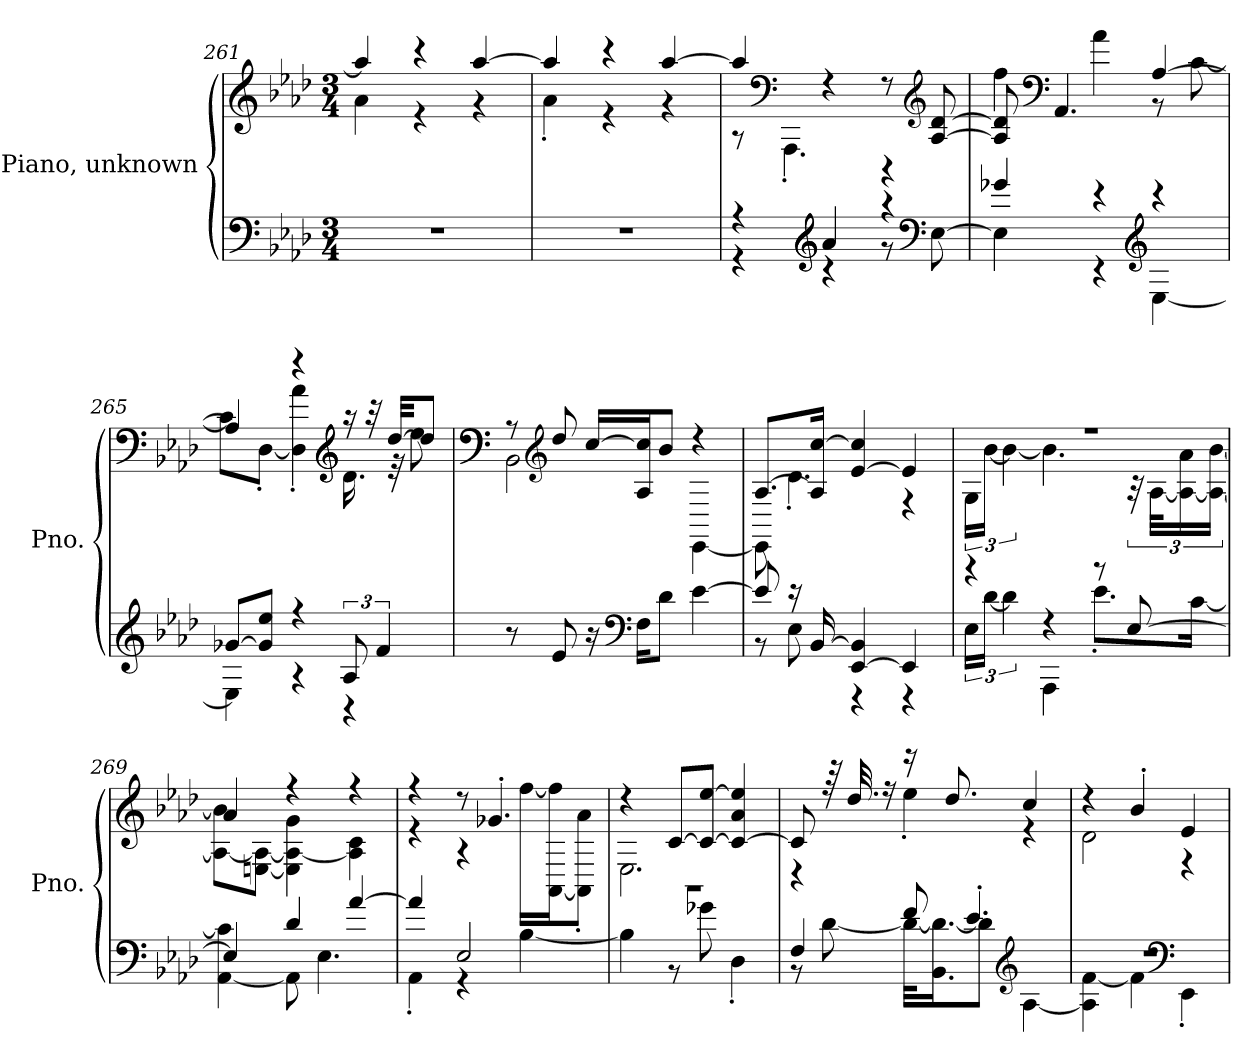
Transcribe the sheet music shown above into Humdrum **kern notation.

**kern	**kern
*part1	*part1
*staff2	*staff1
*I"Piano, unknown	*
*I'Pno.	*
!!LO:LB:g=z
*clefF4	*clefG2
*k[b-e-a-d-]	*k[b-e-a-d-]
*M3/4	*M3/4
=261	=261
*	*^
2.r	4aa-/]	4a-\
.	4r	4r
.	[4aa-/	4r
=262	=262	=262
2.r	4aa-/]	4a-'\
.	4r	4r
.	[4aa-/	4r
=263	=263	=263
*^	*	*
4r	4r	4aa-/]	8r
*	*	*clefF4	*
.	.	.	4.AAA-'\
*clefG2	*	*	*
4a-/	4r	4r	.
4r	8r	8r	4r
*clefF4	*	*clefG2	*
.	[8E-\	[8A-/ [8d-/	.
=264	=264	=264	=264
4g-X/	4E-\]	8A-/] 8d-/]	4ff\
*	*	*clefF4	*
.	.	4.AA-/	.
4r	4r	.	4a-\
*clefG2	*	*	*
4r	[4E-\	[4A-/	8r
.	.	.	[8c\
=265	=265	=265	=265
[8g-X/L	4E-\]	4A-/]	8c\L]
8g-/] 8ee-/J	.	.	[8D-'\J
4r	4r	4r	4D-\]' 4a-\'
*	*	*clefG2	*
12A-/	4r	16r	16.d-\
.	.	32r	.
6f/	.	.	.
.	.	[32dd-/KKL	32r
.	.	8dd-/J]	8ee-\
*v	*v	*	*
!!LO:LB:g=z	!!
=266	=266	=266
*	*clefF4	*
8r	8r	2BB-\
*	*clefG2	*
8e-/	8dd-/	.
16r	[16cc/LL	.
*clefF4	*	*
16F\KL	16A-/ 16cc/]J	.
8d-\J	8b-/J	.
[4e-\	4r	[4EE-\
=267	=267	=267
*^	*	*
8e-/]	8r	[8.A-/L	8EE-\]
16r	8E-\	.	4.d-'\
[16BB-/	.	16A-/] [16cc/Jk	.
[4EE-/ 4BB-/]	4r	[4e-/ 4cc/]	.
4EE-/]	4r	4e-/]	4r
=268	=268	=268	=268
4r	24E-\LL	2.r	24G\LL
.	[24d-\JJ	.	[24b-\JJ
.	6d-\]	.	6b-\_
4r	4AAA-\	.	4.b-\]
8r	8.e-'\L	.	.
[8E-/	.	.	48r
.	.	.	[48A-\KLL
.	.	.	24A-\_ 24a-\
.	[16c\Jk	.	.
.	.	.	24A-\_ [24b-\JJ
=269	=269	=269	=269
4E-/]	[4AA-\ 4c\]	4a-/	8A-\_ 8b-\]L
.	.	.	[8En\ 8A-\_J
4d-/	8AA-\]	4r	4E\] 4A-\_ 4g\
.	4.E-\	.	.
[4a-/	.	4r	4A-\] 4c\
!!LO:LB:g=z	!!
=270	=270	=270	=270
4a-/]	4AA-'\	4r	4r
2E-/	4r	8r	4r
.	.	4.g-X'/	.
.	[4B-\	.	[16ff\LL
.	.	.	[16AA-\ 16ff\]J
.	.	.	8AA-\]' 8a-\'J
=271	=271	=271	=271
2.r	4B-\]	4r	2.E-\
.	8r	[8c/L	.
.	8g-X\	8c/_ [8ee-/J	.
.	4D-'\	4c/_ 4a-/ 4ee-/]	.
=272	=272	=272	=272
4F/	8r	8c/]	4r
.	[8d-\	64r	.
.	.	32.dd-/	.
.	.	16r	.
8f/	32d-\KLL_	16r	4ee-'\
.	16.BB-\ 16.d-\_J	.	.
.	.	8.dd-/	.
4.e-'/	8d-\J]	.	.
*clefG2	*	*	*
.	[4A-\	4cc/	4r
=273	=273	=273	=273
2.r	4A-\] [4f\	4r	2d-\
.	4f\]	4b-'/	.
*clefF4	*	*	*
.	4EE-'\	4e-/	4r
*v	*v	*	*
*	*v	*v
=	=
*-	*-
